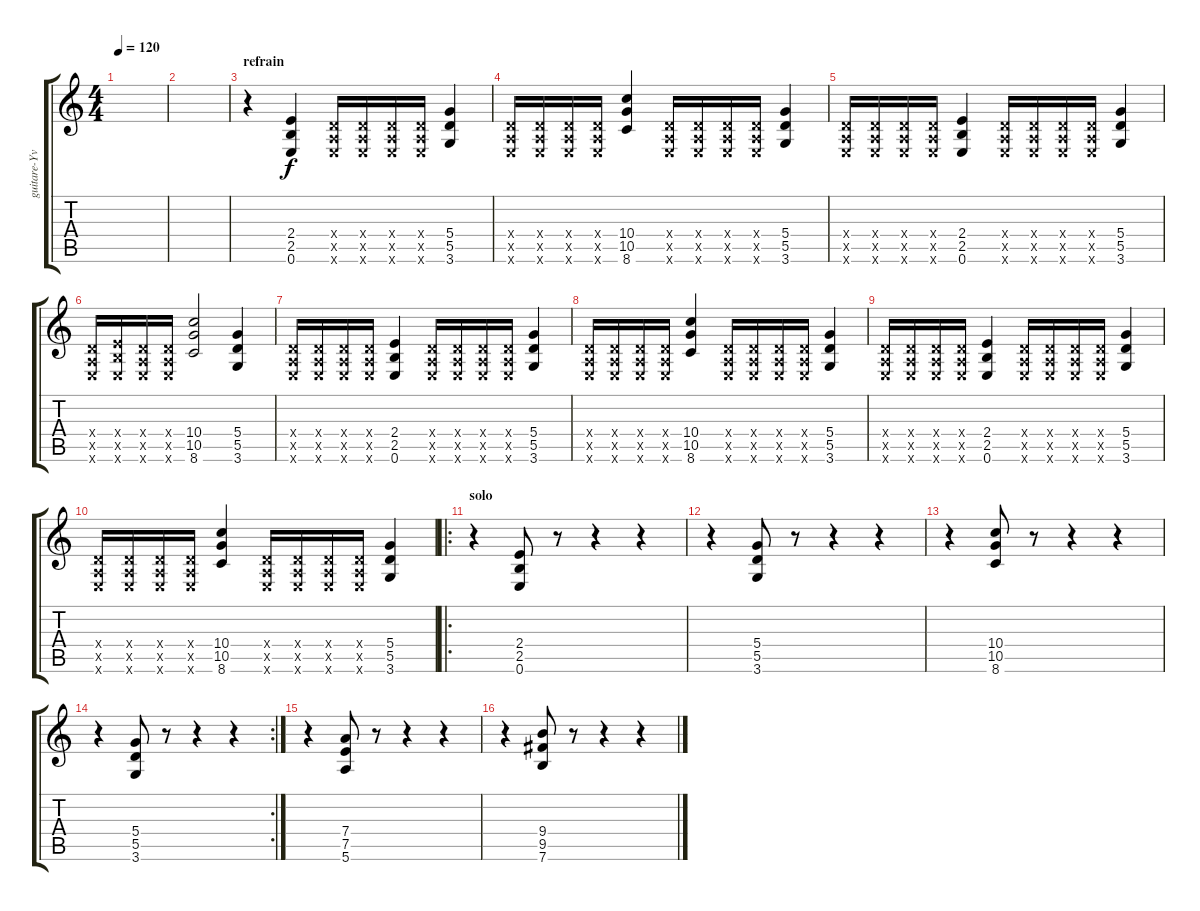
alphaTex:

\track ("guitare-Yves " "guitare-Yv") {instrument overdrivenguitar}
\staff {score tabs}
\tuning (E4 B3 G3 D3 A2 E2) {hide}
\ts (4 4)
\tempo 120
\clef g2
\ks c
|
|
\section ("" "refrain")
r.4 (2.4 2.5 0.6).4 (0.4{x} 0.5{x} 0.6{x}).16 (0.4{x} 0.5{x} 0.6{x}).16 (0.4{x} 0.5{x} 0.6{x}).16 (0.4{x} 0.5{x} 0.6{x}).16 (5.4 5.5 3.6).4 |
(0.4{x} 0.5{x} 0.6{x}).16 (0.4{x} 0.5{x} 0.6{x}).16 (0.4{x} 0.5{x} 0.6{x}).16 (0.4{x} 0.5{x} 0.6{x}).16 (10.4 10.5 8.6).4 (0.4{x} 0.5{x} 0.6{x}).16 (0.4{x} 0.5{x} 0.6{x}).16 (0.4{x} 0.5{x} 0.6{x}).16 (0.4{x} 0.5{x} 0.6{x}).16 (5.4 5.5 3.6).4 |
(0.4{x} 0.5{x} 0.6{x}).16 (0.4{x} 0.5{x} 0.6{x}).16 (0.4{x} 0.5{x} 0.6{x}).16 (0.4{x} 0.5{x} 0.6{x}).16 (2.4 2.5 0.6).4 (0.4{x} 0.5{x} 0.6{x}).16 (0.4{x} 0.5{x} 0.6{x}).16 (0.4{x} 0.5{x} 0.6{x}).16 (0.4{x} 0.5{x} 0.6{x}).16 (5.4 5.5 3.6).4 |
(0.4{x} 0.5{x} 0.6{x}).16 (2.4{x} 2.5{x} 0.6{x}).16 (0.4{x} 0.5{x} 0.6{x}).16 (0.4{x} 0.5{x} 0.6{x}).16 (10.4 10.5 8.6).2 (5.4 5.5 3.6).4 |
(0.4{x} 0.5{x} 0.6{x}).16 (0.4{x} 0.5{x} 0.6{x}).16 (0.4{x} 0.5{x} 0.6{x}).16 (0.4{x} 0.5{x} 0.6{x}).16 (2.4 2.5 0.6).4 (0.4{x} 0.5{x} 0.6{x}).16 (0.4{x} 0.5{x} 0.6{x}).16 (0.4{x} 0.5{x} 0.6{x}).16 (0.4{x} 0.5{x} 0.6{x}).16 (5.4 5.5 3.6).4 |
(0.4{x} 0.5{x} 0.6{x}).16 (0.4{x} 0.5{x} 0.6{x}).16 (0.4{x} 0.5{x} 0.6{x}).16 (0.4{x} 0.5{x} 0.6{x}).16 (10.4 10.5 8.6).4 (0.4{x} 0.5{x} 0.6{x}).16 (0.4{x} 0.5{x} 0.6{x}).16 (0.4{x} 0.5{x} 0.6{x}).16 (0.4{x} 0.5{x} 0.6{x}).16 (5.4 5.5 3.6).4 |
(0.4{x} 0.5{x} 0.6{x}).16 (0.4{x} 0.5{x} 0.6{x}).16 (0.4{x} 0.5{x} 0.6{x}).16 (0.4{x} 0.5{x} 0.6{x}).16 (2.4 2.5 0.6).4 (0.4{x} 0.5{x} 0.6{x}).16 (0.4{x} 0.5{x} 0.6{x}).16 (0.4{x} 0.5{x} 0.6{x}).16 (0.4{x} 0.5{x} 0.6{x}).16 (5.4 5.5 3.6).4 |
(0.4{x} 0.5{x} 0.6{x}).16 (0.4{x} 0.5{x} 0.6{x}).16 (0.4{x} 0.5{x} 0.6{x}).16 (0.4{x} 0.5{x} 0.6{x}).16 (10.4 10.5 8.6).4 (0.4{x} 0.5{x} 0.6{x}).16 (0.4{x} 0.5{x} 0.6{x}).16 (0.4{x} 0.5{x} 0.6{x}).16 (0.4{x} 0.5{x} 0.6{x}).16 (5.4 5.5 3.6).4 |
\ro
\section ("" "solo")
r.4 (2.4 2.5 0.6).8 r.8 r.4 r.4 |
r.4 (5.4 5.5 3.6).8 r.8 r.4 r.4 |
r.4 (10.4 10.5 8.6).8 r.8 r.4 r.4 |
\rc 2
r.4 (5.4 5.5 3.6).8 r.8 r.4 r.4 |
r.4 (7.4 7.5 5.6).8 r.8 r.4 r.4 |
r.4 (9.4 9.5 7.6).8 r.8 r.4 r.4
